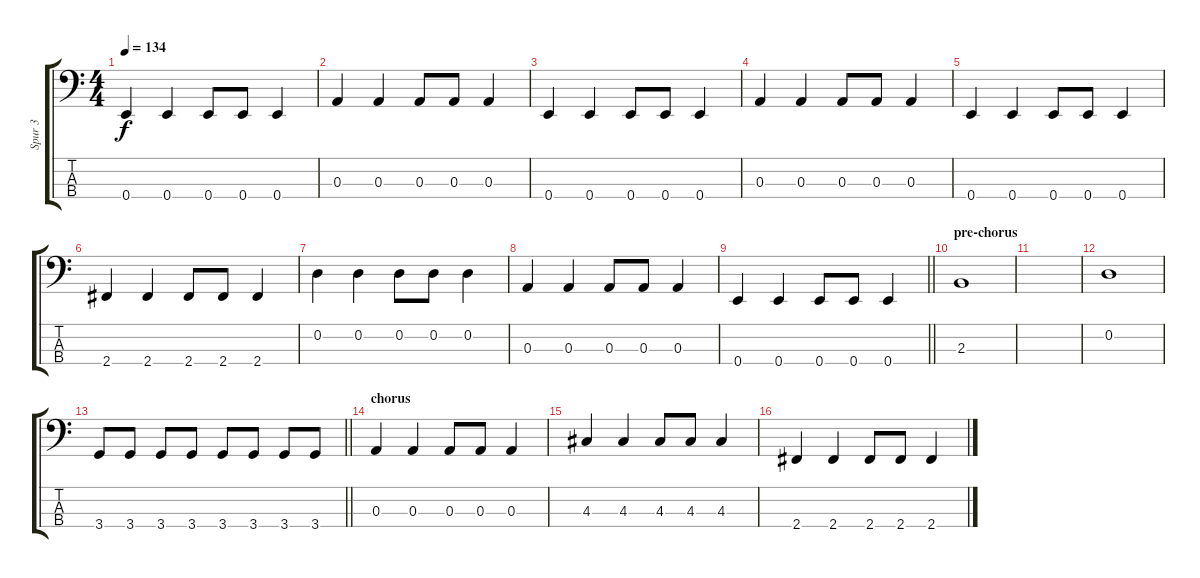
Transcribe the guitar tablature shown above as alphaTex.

\track ("Spur 3" "Spur 3") {instrument electricbasspick}
\staff {score tabs}
\tuning (G2 D2 A1 E1) {hide}
\ts (4 4)
\tempo 134
\clef f4
\ks c
0.4.4{dy f} 0.4.4 0.4.8 0.4.8 0.4.4 |
0.3.4 0.3.4 0.3.8 0.3.8 0.3.4 |
0.4.4 0.4.4 0.4.8 0.4.8 0.4.4 |
0.3.4 0.3.4 0.3.8 0.3.8 0.3.4 |
0.4.4 0.4.4 0.4.8 0.4.8 0.4.4 |
2.4.4 2.4.4 2.4.8 2.4.8 2.4.4 |
0.2.4 0.2.4 0.2.8 0.2.8 0.2.4 |
0.3.4 0.3.4 0.3.8 0.3.8 0.3.4 |
\barLineRight lightlight
0.4.4 0.4.4 0.4.8 0.4.8 0.4.4 |
\section ("" "pre-chorus")
2.3.1 |
|
0.2.1 |
\barLineRight lightlight
3.4.8 3.4.8 3.4.8 3.4.8 3.4.8 3.4.8 3.4.8 3.4.8 |
\section ("" "chorus")
0.3.4 0.3.4 0.3.8 0.3.8 0.3.4 |
4.3.4 4.3.4 4.3.8 4.3.8 4.3.4 |
2.4.4 2.4.4 2.4.8 2.4.8 2.4.4
